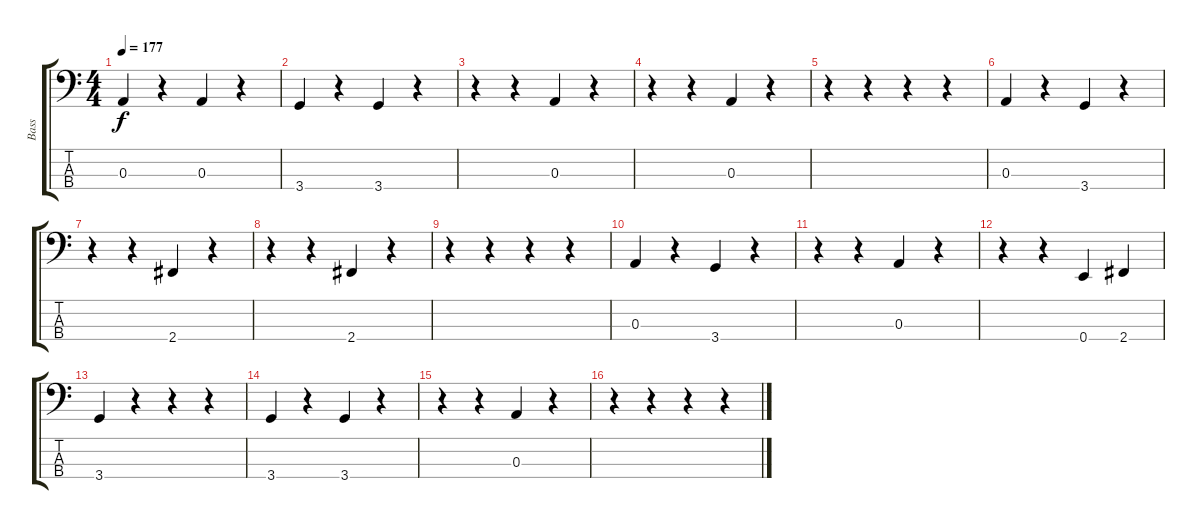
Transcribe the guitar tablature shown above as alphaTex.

\track ("Bass" "Bass") {instrument electricbassfinger}
\staff {score tabs}
\tuning (G2 D2 A1 E1) {hide}
\ts (4 4)
\tempo 177
\clef f4
\ks c
0.3.4{dy f} r.4 0.3.4 r.4 |
3.4.4 r.4 3.4.4 r.4 |
r.4 r.4 0.3.4 r.4 |
r.4 r.4 0.3.4 r.4 |
r.4 r.4 r.4 r.4 |
0.3.4 r.4 3.4.4 r.4 |
r.4 r.4 2.4.4 r.4 |
r.4 r.4 2.4.4 r.4 |
r.4 r.4 r.4 r.4 |
0.3.4 r.4 3.4.4 r.4 |
r.4 r.4 0.3.4 r.4 |
r.4 r.4 0.4.4 2.4.4 |
3.4.4 r.4 r.4 r.4 |
3.4.4 r.4 3.4.4 r.4 |
r.4 r.4 0.3.4 r.4 |
r.4 r.4 r.4 r.4
